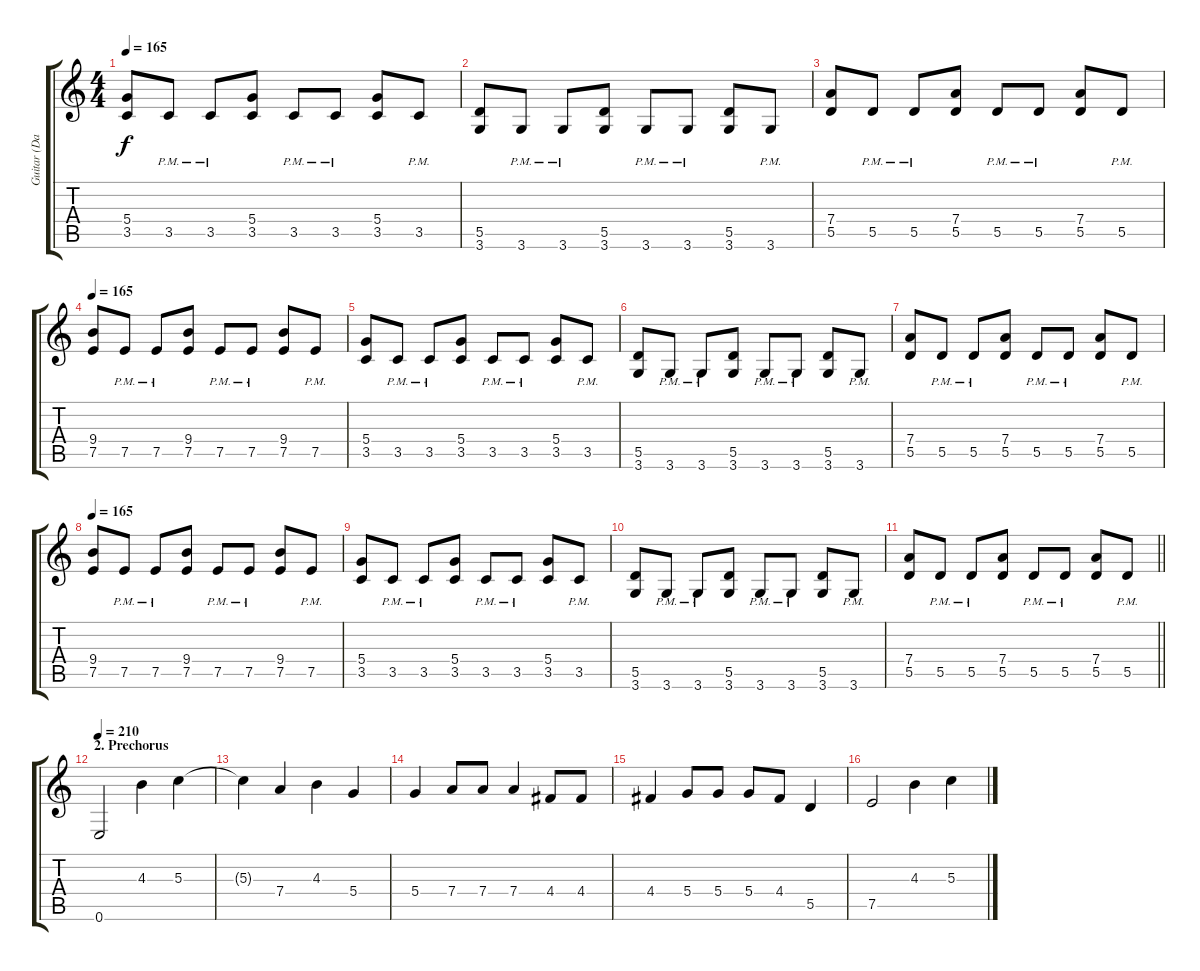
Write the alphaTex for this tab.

\track ("Guitar (Dave Murray)" "Guitar (Da") {instrument electricguitarjazz}
\staff {score tabs}
\tuning (E4 B3 G3 D3 A2 E2) {hide}
\ts (4 4)
\tempo 165
\clef g2
\ks c
(5.4 3.5).8{dy f} 3.5{pm}.8 3.5{pm}.8 (5.4 3.5).8 3.5{pm}.8 3.5{pm}.8 (5.4 3.5).8 3.5{pm}.8 |
(5.5 3.6).8 3.6{pm}.8 3.6{pm}.8 (5.5 3.6).8 3.6{pm}.8 3.6{pm}.8 (5.5 3.6).8 3.6{pm}.8 |
(7.4 5.5).8 5.5{pm}.8 5.5{pm}.8 (7.4 5.5).8 5.5{pm}.8 5.5{pm}.8 (7.4 5.5).8 5.5{pm}.8 |
\tempo 165
(9.4 7.5).8 7.5{pm}.8 7.5{pm}.8 (9.4 7.5).8 7.5{pm}.8 7.5{pm}.8 (9.4 7.5).8 7.5{pm}.8 |
(5.4 3.5).8 3.5{pm}.8 3.5{pm}.8 (5.4 3.5).8 3.5{pm}.8 3.5{pm}.8 (5.4 3.5).8 3.5{pm}.8 |
(5.5 3.6).8 3.6{pm}.8 3.6{pm}.8 (5.5 3.6).8 3.6{pm}.8 3.6{pm}.8 (5.5 3.6).8 3.6{pm}.8 |
(7.4 5.5).8 5.5{pm}.8 5.5{pm}.8 (7.4 5.5).8 5.5{pm}.8 5.5{pm}.8 (7.4 5.5).8 5.5{pm}.8 |
\tempo 165
(9.4 7.5).8 7.5{pm}.8 7.5{pm}.8 (9.4 7.5).8 7.5{pm}.8 7.5{pm}.8 (9.4 7.5).8 7.5{pm}.8 |
(5.4 3.5).8 3.5{pm}.8 3.5{pm}.8 (5.4 3.5).8 3.5{pm}.8 3.5{pm}.8 (5.4 3.5).8 3.5{pm}.8 |
(5.5 3.6).8 3.6{pm}.8 3.6{pm}.8 (5.5 3.6).8 3.6{pm}.8 3.6{pm}.8 (5.5 3.6).8 3.6{pm}.8 |
\barLineRight lightlight
(7.4 5.5).8 5.5{pm}.8 5.5{pm}.8 (7.4 5.5).8 5.5{pm}.8 5.5{pm}.8 (7.4 5.5).8 5.5{pm}.8 |
\section ("" "2. Prechorus")
\tempo 210
0.6.2 4.3.4 5.3.4 |
5.3{t}.4 7.4.4 4.3.4 5.4.4 |
5.4.4 7.4.8 7.4.8 7.4.4 4.4.8 4.4.8 |
4.4.4 5.4.8 5.4.8 5.4.8 4.4.8 5.5.4 |
7.5.2 4.3.4 5.3.4
